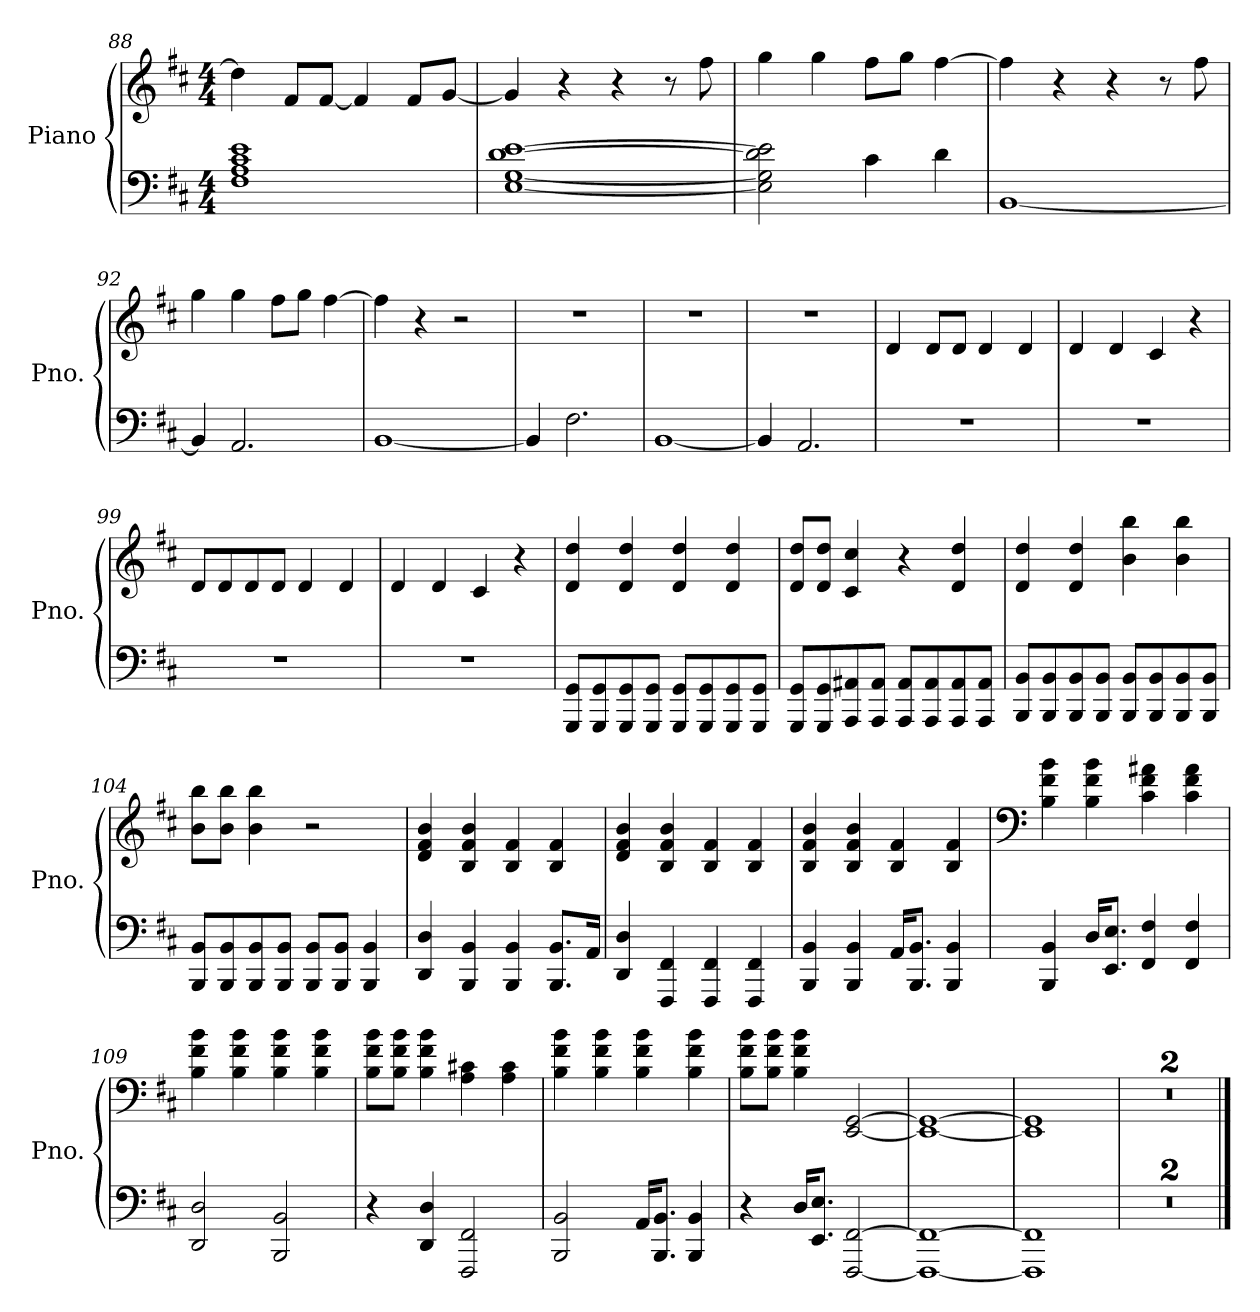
**kern	**kern
*part1	*part1
*staff2	*staff1
*I"Piano	*
*I'Pno.	*
*clefF4	*clefG2
*k[f#c#]	*k[f#c#]
*M4/4	*M4/4
=88	=88
1F# 1A 1c# 1e	4dd\]
.	8f#/L
.	[8f#/J
.	4f#/]
.	8f#/L
.	[8g/J
!!LO:LB:g=z
=89	=89
[1E [1G [1d [1e	4g/]
.	4r
.	4r
.	8r
.	8ff#\
=90	=90
2E\] 2G\] 2d\] 2e\]	4gg\
.	4gg\
4c#\	8ff#\L
.	8gg\J
4d\	[4ff#\
=91	=91
[1BB	4ff#\]
.	4r
.	4r
.	8r
.	8ff#\
=92	=92
4BB/]	4gg\
2.AA/	4gg\
.	8ff#\L
.	8gg\J
.	[4ff#\
=93	=93
[1BB	4ff#\]
.	4r
.	2r
=94	=94
4BB/]	1r
2.F#\	.
=95	=95
[1BB	1r
=96	=96
4BB/]	1r
2.AA/	.
=97	=97
1r	4d/
.	8d/L
.	8d/J
.	4d/
.	4d/
!!LO:LB:g=z
=98	=98
1r	4d/
.	4d/
.	4c#/
.	4r
=99	=99
1r	8d/L
.	8d/
.	8d/
.	8d/J
.	4d/
.	4d/
=100	=100
1r	4d/
.	4d/
.	4c#/
.	4r
=101	=101
8GGG/ 8GG/L	4d/ 4dd/
8GGG/ 8GG/	.
8GGG/ 8GG/	4d/ 4dd/
8GGG/ 8GG/J	.
8GGG/ 8GG/L	4d/ 4dd/
8GGG/ 8GG/	.
8GGG/ 8GG/	4d/ 4dd/
8GGG/ 8GG/J	.
=102	=102
8GGG/ 8GG/L	8d/ 8dd/L
8GGG/ 8GG/	8d/ 8dd/J
8AAA/ 8AA#X/	4c#/ 4cc#/
8AAA/ 8AA#/J	.
8AAA/ 8AA#/L	4r
8AAA/ 8AA#/	.
8AAA/ 8AA#/	4d/ 4dd/
8AAA/ 8AA#/J	.
!!LO:PB:g=z
=103	=103
8BBB/ 8BB/L	4d/ 4dd/
8BBB/ 8BB/	.
8BBB/ 8BB/	4d/ 4dd/
8BBB/ 8BB/J	.
8BBB/ 8BB/L	4b\ 4bb\
8BBB/ 8BB/	.
8BBB/ 8BB/	4b\ 4bb\
8BBB/ 8BB/J	.
=104	=104
8BBB/ 8BB/L	8b\ 8bb\L
8BBB/ 8BB/	8b\ 8bb\J
8BBB/ 8BB/	4b\ 4bb\
8BBB/ 8BB/J	.
8BBB/ 8BB/L	2r
8BBB/ 8BB/J	.
4BBB/ 4BB/	.
=105	=105
4DD/ 4D/	4d/ 4f#/ 4b/
4BBB/ 4BB/	4B/ 4f#/ 4b/
4BBB/ 4BB/	4B/ 4f#/
8.BBB/ 8.BB/L	4B/ 4f#/
16AA/Jk	.
=106	=106
4DD/ 4D/	4d/ 4f#/ 4b/
4FFF#/ 4FF#/	4B/ 4f#/ 4b/
4FFF#/ 4FF#/	4B/ 4f#/
4FFF#/ 4FF#/	4B/ 4f#/
=107	=107
4BBB/ 4BB/	4B/ 4f#/ 4b/
4BBB/ 4BB/	4B/ 4f#/ 4b/
16AA/KL	4B/ 4f#/
8.BBB/ 8.BB/J	.
4BBB/ 4BB/	4B/ 4f#/
!!LO:LB:g=z
=108	=108
*	*clefF4
4BBB/ 4BB/	4B\ 4f#\ 4b\
16D/KL	4B\ 4f#\ 4b\
8.EE/ 8.E/J	.
4FF#/ 4F#/	4c#\ 4f#\ 4a#X\
4FF#/ 4F#/	4c#\ 4f#\ 4a#\
=109	=109
2DD/ 2D/	4B\ 4f#\ 4b\
.	4B\ 4f#\ 4b\
2BBB/ 2BB/	4B\ 4f#\ 4b\
.	4B\ 4f#\ 4b\
=110	=110
4r	8B\ 8f#\ 8b\L
.	8B\ 8f#\ 8b\J
4DD/ 4D/	4B\ 4f#\ 4b\
2FFF#/ 2FF#/	4A\ 4c#X\
.	4A\ 4c#\
=111	=111
2BBB/ 2BB/	4B\ 4f#\ 4b\
.	4B\ 4f#\ 4b\
16AA/KL	4B\ 4f#\ 4b\
8.BBB/ 8.BB/J	.
4BBB/ 4BB/	4B\ 4f#\ 4b\
=112	=112
4r	8B\ 8f#\ 8b\L
.	8B\ 8f#\ 8b\J
16D/KL	4B\ 4f#\ 4b\
8.EE/ 8.E/J	.
[2FFF#/ [2FF#/	[2EE/ [2GG/
=113	=113
1FFF#_ 1FF#_	1EE_ 1GG_
=114	=114
1FFF#] 1FF#]	1EE] 1GG]
=115	=115
1r	1r
!!LO:LB:g=z
=116	=116
1r	1r
==	==
*-	*-
